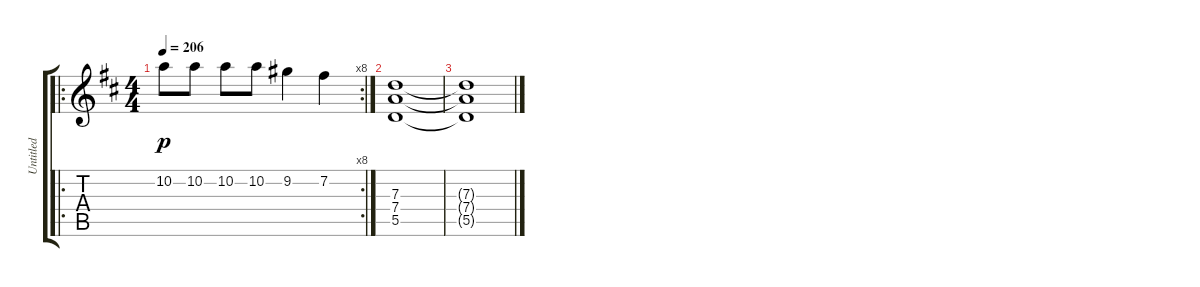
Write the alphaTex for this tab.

\track ("Untitled" "Untitled") {instrument overdrivenguitar}
\staff {score tabs}
\tuning (E4 B3 G3 D3 A2 E2) {hide}
\ro
\rc 8
\ts (4 4)
\tempo 206
\clef g2
\ks d
10.2.8{dy p} 10.2.8 10.2.8 10.2.8 9.2.4 7.2.4 |
(7.3 7.4 5.5).1 |
(7.3{t} 7.4{t} 5.5{t}).1
